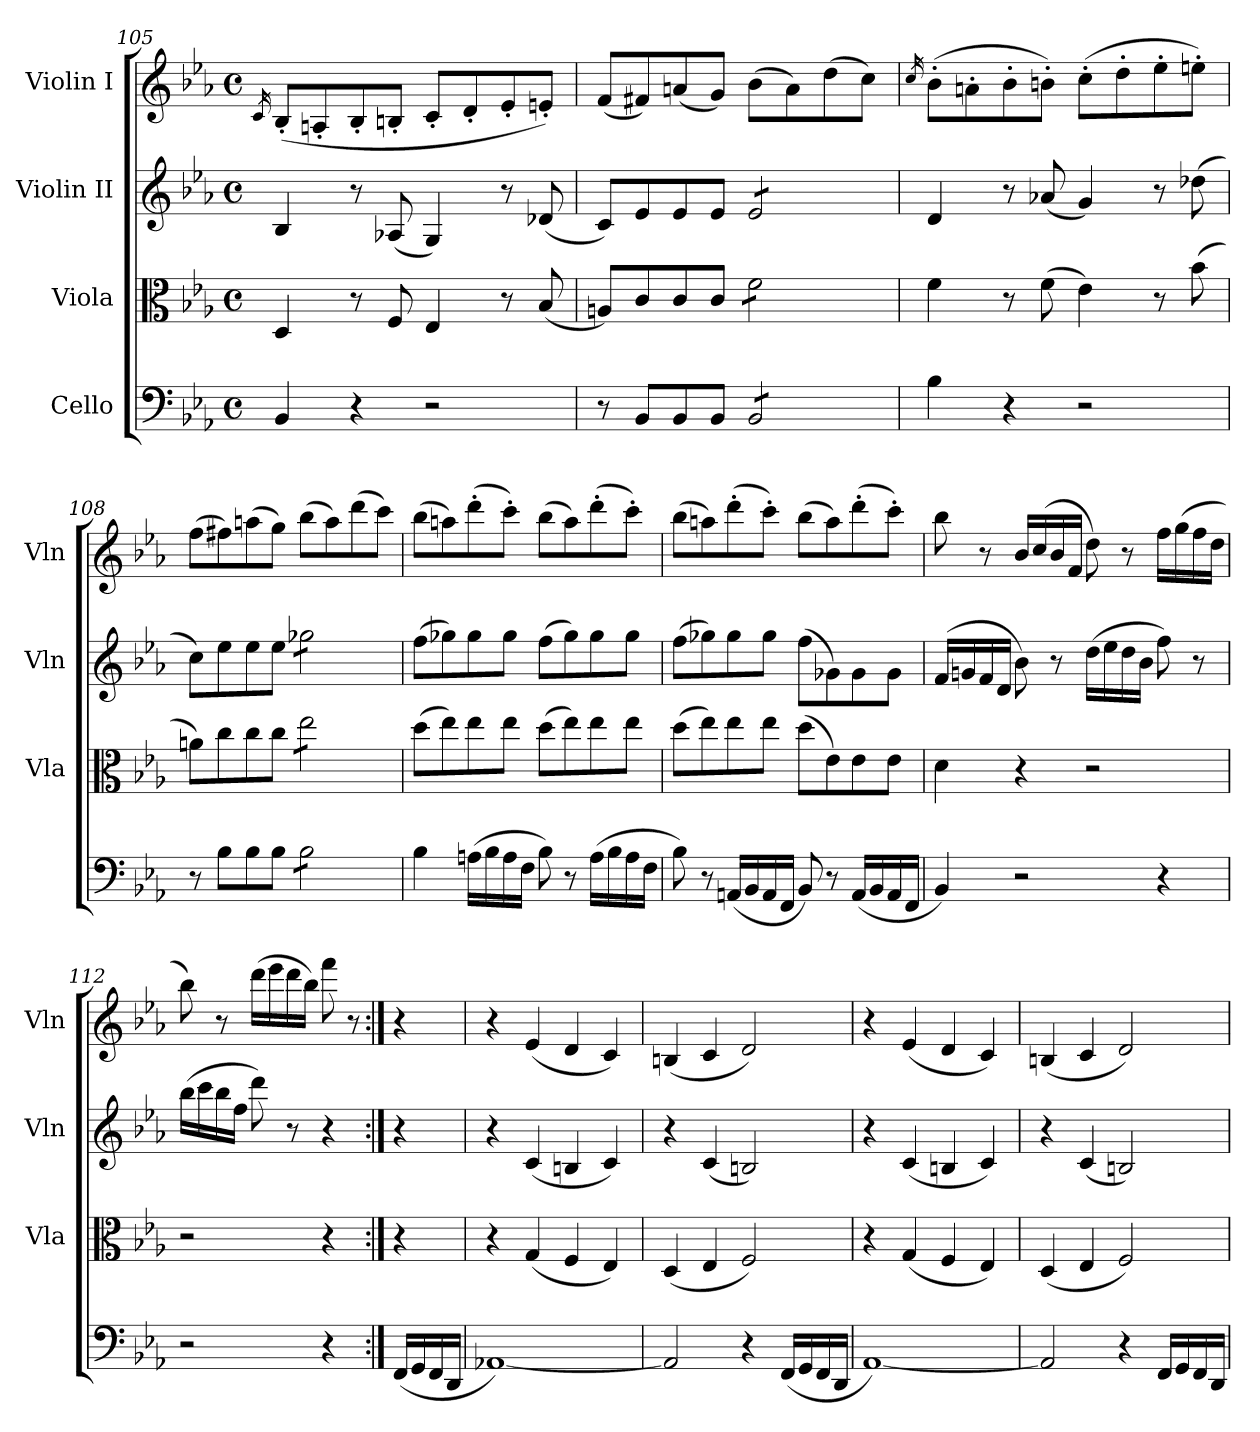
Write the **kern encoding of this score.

**kern	**kern	**kern	**kern
*part4	*part3	*part2	*part1
*staff4	*staff3	*staff2	*staff1
*I"Cello	*I"Viola	*I"Violin II	*I"Violin I
*	*I'Vla	*I'Vln	*I'Vln
*clefF4	*clefC3	*clefG2	*clefG2
*k[b-e-a-]	*k[b-e-a-]	*k[b-e-a-]	*k[b-e-a-]
*M4/4	*M4/4	*M4/4	*M4/4
*met(c)	*met(c)	*met(c)	*met(c)
=105	=105	=105	=105
.	.	.	16qc/
4BB-/	4D/	4B-/	(<8B-'/L
.	.	.	8An'/
4r	8r	8r	8B-'/
.	8F/	(<8A-X/	8Bn'/J
2r	4E-/	4G/)	8c'/L
.	.	.	8d'/
.	8r	8r	8e-'/
.	(<8B-/	(<8d-X/	8en'/J)
=106	=106	=106	=106
8r	8An/L)	8c/L)	(<8f/L
8BB-/L	8c/	8e-/	8f#X/)
8BB-/	8c/	8e-/	(<8an/
8BB-/J	8c/J	8e-/J	8g/J)
*tremolo	*	*	*
*	*tremolo	*	*
*	*	*tremolo	*
8BB-/L	8f\L	8e-/L	(>8b-\L
8BB-/	8f\	8e-/	8a\)
8BB-/	8f\	8e-/	(>8dd\
8BB-/J	8f\J	8e-/J	8cc\J)
*	*	*Xtremolo	*
*	*Xtremolo	*	*
*Xtremolo	*	*	*
=107	=107	=107	=107
.	.	.	16qcc/
4B-\	4f\	4d/	(>8b-'\L
.	.	.	8an'\
4r	8r	8r	8b-'\
.	(>8f\	(<8a-X/	8bn'\J)
2r	4e-\)	4g/)	(>8cc'\L
.	.	.	8dd'\
.	8r	8r	8ee-'\
.	(>8b-\	(>8dd-X\	8een'\J)
=108	=108	=108	=108
8r	8an\L)	8cc\L)	(>8ff\L
8B-\L	8cc\	8ee-\	8ff#X\)
8B-\	8cc\	8ee-\	(>8aan\
8B-\J	8cc\J	8ee-\J	8gg\J)
*tremolo	*	*	*
*	*tremolo	*	*
*	*	*tremolo	*
8B-\L	8ee-\L	8gg-X\L	(>8bb-\L
8B-\	8ee-\	8gg-X\	8aa\)
8B-\	8ee-\	8gg-X\	(>8ddd\
8B-\J	8ee-\J	8gg-X\J	8ccc\J)
*	*	*Xtremolo	*
*	*Xtremolo	*	*
*Xtremolo	*	*	*
=109	=109	=109	=109
4B-\	(>8dd\L	(>8ff\L	(>8bb-\L
.	8ee-\)	8gg-X\)	8aan\)
(>16An\LL	8ee-\	8gg-\	(>8ddd'\
16B-\	.	.	.
16A\	8ee-\J	8gg-\J	8ccc'\J)
16F\JJ	.	.	.
8B-\)	(>8dd\L	(>8ff\L	(>8bb-\L
8r	8ee-\)	8gg-\)	8aa\)
(>16A\LL	8ee-\	8gg-\	(>8ddd'\
16B-\	.	.	.
16A\	8ee-\J	8gg-\J	8ccc'\J)
16F\JJ	.	.	.
!!LO:LB:g=z
=110	=110	=110	=110
8B-\)	(>8dd\L	(>8ff\L	(>8bb-\L
8r	8ee-\)	8gg-X\)	8aan\)
(<16AAn/LL	8ee-\	8gg-\	(>8ddd'\
16BB-/	.	.	.
16AA/	8ee-\J	8gg-\J	8ccc'\J)
16FF/JJ	.	.	.
8BB-/)	(>8dd\L	(>8ff\L	(>8bb-\L
8r	8e-\)	8g-X\)	8aa\)
(<16AA/LL	8e-\	8g-\	(>8ddd'\
16BB-/	.	.	.
16AA/	8e-\J	8g-\J	8ccc'\J)
16FF/JJ	.	.	.
=111	=111	=111	=111
4BB-/)	4d\	(>16f/LL	8bb-\
.	.	16gn/	.
.	.	16f/	8r
.	.	16d/JJ	.
2r	4r	8b-\)	16b-/LL
.	.	.	(>16cc/
.	.	8r	16b-/
.	.	.	16f/JJ
.	2r	(>16dd\LL	8dd\)
.	.	16ee-\	.
.	.	16dd\	8r
.	.	16b-\JJ	.
4r	.	8ff\)	16ff\LL
.	.	.	(>16gg\
.	.	8r	16ff\
.	.	.	16dd\JJ
=112	=112	=112	=112
2r	2r	(>16bb-\LL	8bb-\)
.	.	16ccc\	.
.	.	16bb-\	8r
.	.	16ff\JJ	.
.	.	8ddd\)	(>16ddd\LL
.	.	.	16eee-\
.	.	8r	16ddd\
.	.	.	16bb-\JJ)
4r	4r	4r	8fff\
.	.	.	8r
=113:|!	=113:|!	=113:|!	=113:|!
(<16FF/LL	4r	4r	4r
16GG/	.	.	.
16FF/	.	.	.
16DD/JJ	.	.	.
=114	=114	=114	=114
[1AA-X)	4r	4r	4r
.	(<4G/	(<4c/	(<4e-/
.	4F/	4Bn/	4d/
.	4E-/)	4c/)	4c/)
=115	=115	=115	=115
2AA-/]	(<4D/	4r	(<4Bn/
.	4E-/	(<4c/	4c/
4r	2F/)	2Bn/)	2d/)
(<16FF/LL	.	.	.
16GG/	.	.	.
16FF/	.	.	.
16DD/JJ	.	.	.
=116	=116	=116	=116
[1AA-)	4r	4r	4r
.	(<4G/	(<4c/	(<4e-/
.	4F/	4Bn/	4d/
.	4E-/)	4c/)	4c/)
=117	=117	=117	=117
2AA-/]	(<4D/	4r	(<4Bn/
.	4E-/	(<4c/	4c/
4r	2F/)	2Bn/)	2d/)
16FF/LL	.	.	.
16GG/	.	.	.
16FF/	.	.	.
16DD/JJ	.	.	.
=	=	=	=
*-	*-	*-	*-
